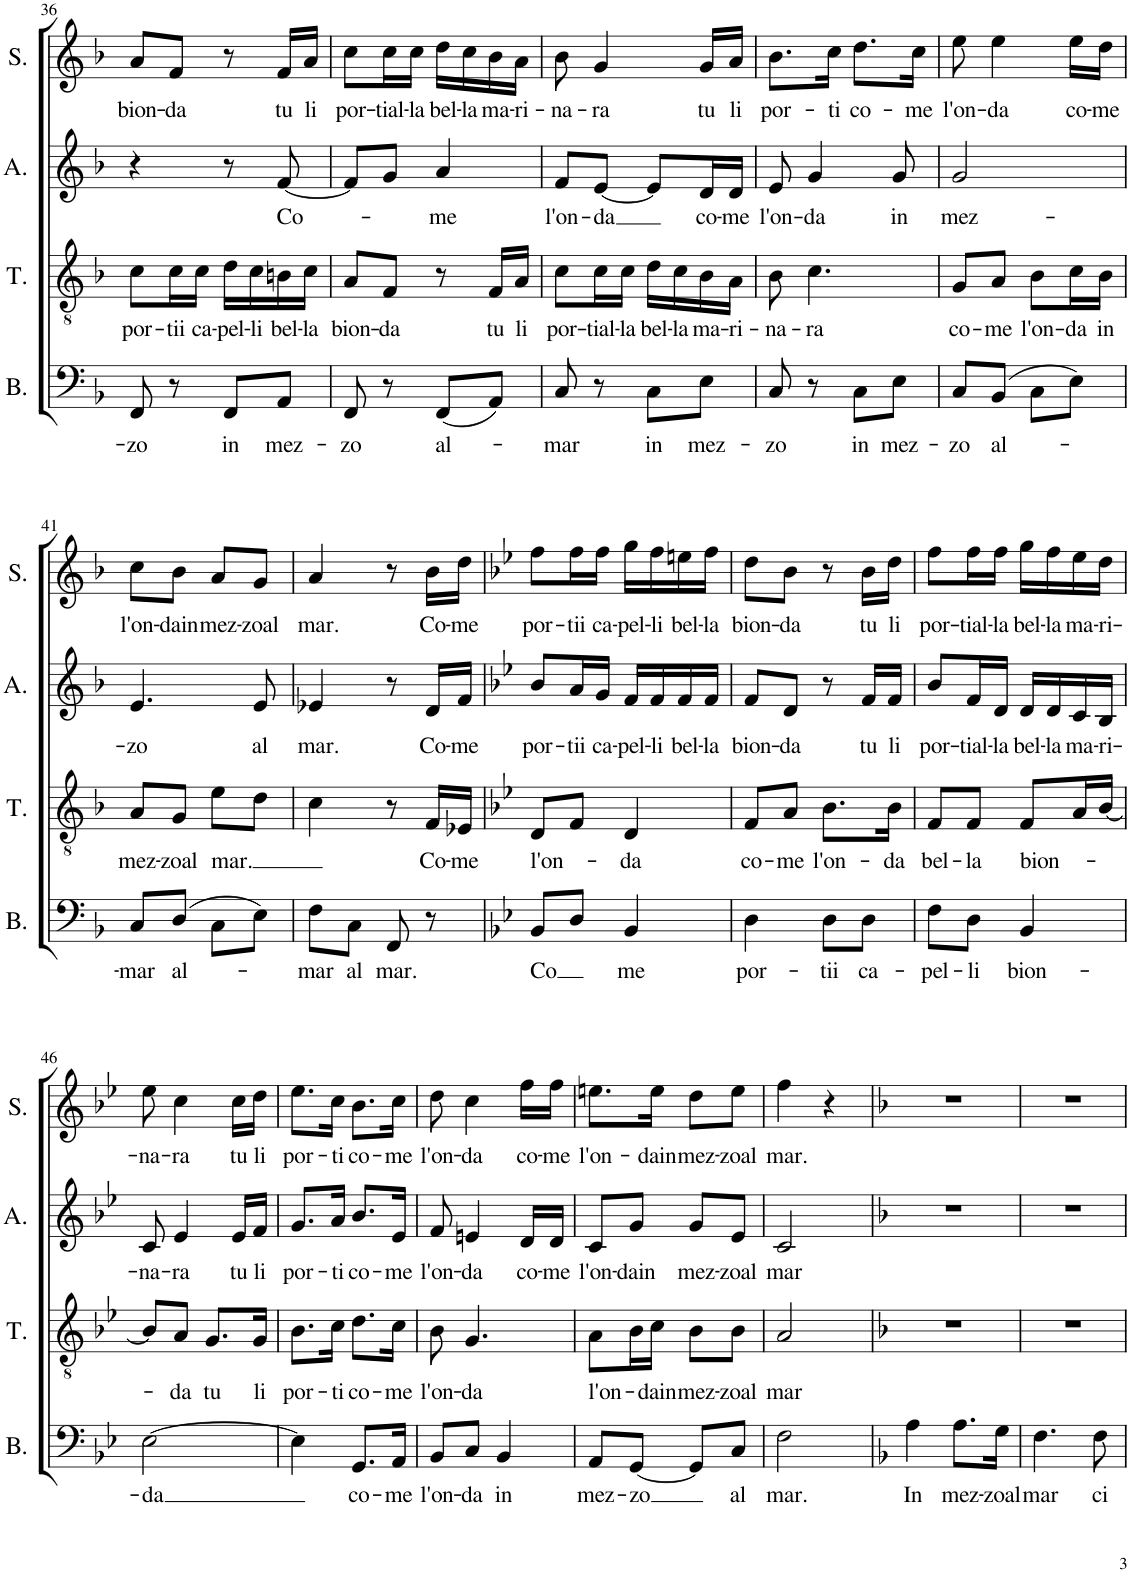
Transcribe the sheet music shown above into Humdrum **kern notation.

**kern	**text	**kern	**text	**kern	**text	**kern	**text
*part4	*part4	*part3	*part3	*part2	*part2	*part1	*part1
*staff4	*staff4	*staff3	*staff3	*staff2	*staff2	*staff1	*staff1
*I"Bass	*	*I"Tenor	*	*I"Alto	*	*I"Soprano	*
*I'B.	*	*I'T.	*	*I'A.	*	*I'S.	*
!!LO:PB:g=z
*clefF4	*	*clefGv2	*	*clefG2	*	*clefG2	*
*k[b-]	*	*k[b-]	*	*k[b-]	*	*k[b-]	*
*M2/4	*	*M2/4	*	*M2/4	*	*M2/4	*
=36	=36	=36	=36	=36	=36	=36	=36
!	!LO:LY:b	!	!LO:LY:b	!	!	!	!LO:LY:b
8FF/	-zo	8c\L	por-	4r	.	8a/L	bion-
!	!	!	!LO:LY:b	!	!	!	!LO:LY:b
8r	.	16c\L	-tii	.	.	8f/J	-da
!	!	!	!LO:LY:b	!	!	!	!
.	.	16c\JJ	ca-	.	.	.	.
!	!LO:LY:b	!	!LO:LY:b	!	!	!	!
8FF/L	in	16d\LL	-pel-	8r	.	8r	.
!	!	!	!LO:LY:b	!	!	!	!
.	.	16c\	-li	.	.	.	.
!	!LO:LY:b	!	!LO:LY:b	!	!LO:LY:b	!	!LO:LY:b
8AA/J	mez-	16Bn\	bel-	[8f/	Co-	16f/LL	tu
!	!	!	!LO:LY:b	!	!	!	!LO:LY:b
.	.	16c\JJ	-la	.	.	16a/JJ	li
=37	=37	=37	=37	=37	=37	=37	=37
!	!LO:LY:b	!	!LO:LY:b	!	!	!	!LO:LY:b
8FF/	-zo	8A/L	bion-	8f/L]	.	8cc\L	por-
!	!	!	!LO:LY:b	!	!	!	!LO:LY:b
8r	.	8F/J	-da	8g/J	.	16cc\L	-tial-
!	!	!	!	!	!	!	!LO:LY:b
.	.	.	.	.	.	16cc\JJ	-la
!	!LO:LY:b	!	!	!	!LO:LY:b	!	!LO:LY:b
(8FF/L	al-	8r	.	4a/	-me	16dd\LL	bel-
!	!	!	!	!	!	!	!LO:LY:b
.	.	.	.	.	.	16cc\	-la
!	!	!	!LO:LY:b	!	!	!	!LO:LY:b
8AA/J)	.	16F/LL	tu	.	.	16b-\	ma-
!	!	!	!LO:LY:b	!	!	!	!LO:LY:b
.	.	16A/JJ	li	.	.	16a\JJ	-ri-
=38	=38	=38	=38	=38	=38	=38	=38
!	!LO:LY:b	!	!LO:LY:b	!	!LO:LY:b	!	!LO:LY:b
8C/	-mar	8c\L	por-	8f/L	l'on-	8b-\	-na-
!	!	!	!LO:LY:b	!	!LO:LY:b	!	!LO:LY:b
8r	.	16c\L	-tial-	[8e/J	-da	4g/	-ra
!	!	!	!LO:LY:b	!	!	!	!
.	.	16c\JJ	-la	.	.	.	.
!	!LO:LY:b	!	!LO:LY:b	!	!	!	!
8C\L	in	16d\LL	bel-	8e/L]	.	.	.
!	!	!	!LO:LY:b	!	!	!	!
.	.	16c\	-la	.	.	.	.
!	!LO:LY:b	!	!LO:LY:b	!	!LO:LY:b	!	!LO:LY:b
8E\J	mez-	16B-\	ma-	16d/L	co-	16g/LL	tu
!	!	!	!LO:LY:b	!	!LO:LY:b	!	!LO:LY:b
.	.	16A\JJ	-ri-	16d/JJ	-me	16a/JJ	li
=39	=39	=39	=39	=39	=39	=39	=39
!	!LO:LY:b	!	!LO:LY:b	!	!LO:LY:b	!	!LO:LY:b
8C/	-zo	8B-\	-na-	8e/	l'on-	8.b-\L	por-
!	!	!	!LO:LY:b	!	!LO:LY:b	!	!
8r	.	4.c\	-ra	4g/	-da	.	.
!	!	!	!	!	!	!	!LO:LY:b
.	.	.	.	.	.	16cc\Jk	-ti
!	!LO:LY:b	!	!	!	!	!	!LO:LY:b
8C\L	in	.	.	.	.	8.dd\L	co-
!	!LO:LY:b	!	!	!	!LO:LY:b	!	!
8E\J	mez-	.	.	8g/	in	.	.
!	!	!	!	!	!	!	!LO:LY:b
.	.	.	.	.	.	16cc\Jk	-me
=40	=40	=40	=40	=40	=40	=40	=40
!	!LO:LY:b	!	!LO:LY:b	!	!LO:LY:b	!	!LO:LY:b
8C/L	-zo	8G/L	co-	2g/	mez-	8ee\	l'on-
!	!LO:LY:b	!	!LO:LY:b	!	!	!	!LO:LY:b
(8BB-/J	al-	8A/J	-me	.	.	4ee\	-da
!	!	!	!LO:LY:b	!	!	!	!
8C\L	.	8B-\L	l'on-	.	.	.	.
!	!	!	!LO:LY:b	!	!	!	!LO:LY:b
8E\J)	.	16c\L	-da	.	.	16ee\LL	co-
!	!	!	!LO:LY:b	!	!	!	!LO:LY:b
.	.	16B-\JJ	in	.	.	16dd\JJ	-me
!!LO:LB:g=z
=41	=41	=41	=41	=41	=41	=41	=41
!	!LO:LY:b	!	!LO:LY:b	!	!LO:LY:b	!	!LO:LY:b
8C/L	-mar	8A/L	mez-	4.e/	-zo	8cc\L	l'on-
!	!LO:LY:b	!	!LO:LY:b	!	!	!	!LO:LY:b
(8D/J	al-	8G/J	-zoal	.	.	8b-\J	-dain
!	!	!	!LO:LY:b	!	!	!	!LO:LY:b
8C\L	.	8e\L	mar.	.	.	8a/L	mez-
!	!	!	!	!	!LO:LY:b	!	!LO:LY:b
8E\J)	.	8d\J	.	8e/	al	8g/J	-zoal
=42	=42	=42	=42	=42	=42	=42	=42
!	!LO:LY:b	!	!	!	!LO:LY:b	!	!LO:LY:b
8F\L	-mar	4c\	.	4e-X/	mar.	4a/	mar.
!	!LO:LY:b	!	!	!	!	!	!
8C\J	al	.	.	.	.	.	.
!	!LO:LY:b	!	!	!	!	!	!
8FF/	mar.	8r	.	8r	.	8r	.
!	!	!	!LO:LY:b	!	!LO:LY:b	!	!LO:LY:b
8r	.	16F/LL	Co-	16d/LL	Co-	16b-\LL	Co-
!	!	!	!LO:LY:b	!	!LO:LY:b	!	!LO:LY:b
.	.	16E-X/JJ	-me	16f/JJ	-me	16dd\JJ	-me
=43	=43	=43	=43	=43	=43	=43	=43
*k[b-e-]	*	*k[b-e-]	*	*k[b-e-]	*	*k[b-e-]	*
!	!LO:LY:b	!	!LO:LY:b	!	!LO:LY:b	!	!LO:LY:b
8BB-/L	-Co	8D/L	l'on-	8b-/L	por-	8ff\L	por-
!	!	!	!	!	!LO:LY:b	!	!LO:LY:b
8D/J	.	8F/J	.	16a/L	-tii	16ff\L	-tii
!	!	!	!	!	!LO:LY:b	!	!LO:LY:b
.	.	.	.	16g/JJ	ca-	16ff\JJ	ca-
!	!LO:LY:b	!	!LO:LY:b	!	!LO:LY:b	!	!LO:LY:b
4BB-/	me	4D/	-da	16f/LL	-pel-	16gg\LL	-pel-
!	!	!	!	!	!LO:LY:b	!	!LO:LY:b
.	.	.	.	16f/	-li	16ff\	-li
!	!	!	!	!	!LO:LY:b	!	!LO:LY:b
.	.	.	.	16f/	bel-	16een\	bel-
!	!	!	!	!	!LO:LY:b	!	!LO:LY:b
.	.	.	.	16f/JJ	-la	16ff\JJ	-la
=44	=44	=44	=44	=44	=44	=44	=44
!	!LO:LY:b	!	!LO:LY:b	!	!LO:LY:b	!	!LO:LY:b
4D\	por-	8F/L	co-	8f/L	bion-	8dd\L	bion-
!	!	!	!LO:LY:b	!	!LO:LY:b	!	!LO:LY:b
.	.	8A/J	-me	8d/J	-da	8b-\J	-da
!	!LO:LY:b	!	!LO:LY:b	!	!	!	!
8D\L	-tii	8.B-\L	l'on-	8r	.	8r	.
!	!LO:LY:b	!	!	!	!LO:LY:b	!	!LO:LY:b
8D\J	ca-	.	.	16f/LL	tu	16b-\LL	tu
!	!	!	!LO:LY:b	!	!LO:LY:b	!	!LO:LY:b
.	.	16B-\Jk	-da	16f/JJ	li	16dd\JJ	li
=45	=45	=45	=45	=45	=45	=45	=45
!	!LO:LY:b	!	!LO:LY:b	!	!LO:LY:b	!	!LO:LY:b
8F\L	-pel-	8F/L	bel-	8b-/L	por-	8ff\L	por-
!	!LO:LY:b	!	!LO:LY:b	!	!LO:LY:b	!	!LO:LY:b
8D\J	-li	8F/J	-la	16f/L	-tial-	16ff\L	-tial-
!	!	!	!	!	!LO:LY:b	!	!LO:LY:b
.	.	.	.	16d/JJ	-la	16ff\JJ	-la
!	!LO:LY:b	!	!LO:LY:b	!	!LO:LY:b	!	!LO:LY:b
4BB-/	bion-	8F/L	bion-	16d/LL	bel-	16gg\LL	bel-
!	!	!	!	!	!LO:LY:b	!	!LO:LY:b
.	.	.	.	16d/	-la	16ff\	-la
!	!	!	!	!	!LO:LY:b	!	!LO:LY:b
.	.	16A/L	.	16c/	ma-	16ee-\	ma-
!	!	!	!	!	!LO:LY:b	!	!LO:LY:b
.	.	[16B-/JJ	.	16B-/JJ	-ri-	16dd\JJ	-ri-
!!LO:LB:g=z
=46	=46	=46	=46	=46	=46	=46	=46
!	!LO:LY:b	!	!	!	!LO:LY:b	!	!LO:LY:b
[2E-\	-da	8B-/L]	.	8c/	-na-	8ee-\	-na-
!	!	!	!LO:LY:b	!	!LO:LY:b	!	!LO:LY:b
.	.	8A/J	-da	4e-/	-ra	4cc\	-ra
!	!	!	!LO:LY:b	!	!	!	!
.	.	8.G/L	tu	.	.	.	.
!	!	!	!	!	!LO:LY:b	!	!LO:LY:b
.	.	.	.	16e-/LL	tu	16cc\LL	tu
!	!	!	!LO:LY:b	!	!LO:LY:b	!	!LO:LY:b
.	.	16G/Jk	li	16f/JJ	li	16dd\JJ	li
=47	=47	=47	=47	=47	=47	=47	=47
!	!	!	!LO:LY:b	!	!LO:LY:b	!	!LO:LY:b
4E-\]	.	8.B-\L	por-	8.g/L	por-	8.ee-\L	por-
!	!	!	!LO:LY:b	!	!LO:LY:b	!	!LO:LY:b
.	.	16c\Jk	-ti	16a/Jk	-ti	16cc\Jk	-ti
!	!LO:LY:b	!	!LO:LY:b	!	!LO:LY:b	!	!LO:LY:b
8.GG/L	co-	8.d\L	co-	8.b-/L	co-	8.b-\L	co-
!	!LO:LY:b	!	!LO:LY:b	!	!LO:LY:b	!	!LO:LY:b
16AA/Jk	-me	16c\Jk	-me	16e-/Jk	-me	16cc\Jk	-me
=48	=48	=48	=48	=48	=48	=48	=48
!	!LO:LY:b	!	!LO:LY:b	!	!LO:LY:b	!	!LO:LY:b
8BB-/L	l'on-	8B-\	l'on-	8f/	l'on-	8dd\	l'on-
!	!LO:LY:b	!	!LO:LY:b	!	!LO:LY:b	!	!LO:LY:b
8C/J	-da	4.G/	-da	4en/	-da	4cc\	-da
!	!LO:LY:b	!	!	!	!	!	!
4BB-/	in	.	.	.	.	.	.
!	!	!	!	!	!LO:LY:b	!	!LO:LY:b
.	.	.	.	16d/LL	co-	16ff\LL	co-
!	!	!	!	!	!LO:LY:b	!	!LO:LY:b
.	.	.	.	16d/JJ	-me	16ff\JJ	-me
=49	=49	=49	=49	=49	=49	=49	=49
!	!LO:LY:b	!	!LO:LY:b	!	!LO:LY:b	!	!LO:LY:b
8AA/L	mez-	8A\L	l'on-	8c/L	l'on-	8.een\L	l'on-
!	!LO:LY:b	!	!	!	!LO:LY:b	!	!
[8GG/J	-zo	16B-\L	.	8g/J	-dain	.	.
!	!	!	!LO:LY:b	!	!	!	!LO:LY:b
.	.	16c\JJ	-dain	.	.	16ee\Jk	-dain
!	!	!	!LO:LY:b	!	!LO:LY:b	!	!LO:LY:b
8GG/L]	.	8B-\L	mez-	8g/L	mez-	8dd\L	mez-
!	!LO:LY:b	!	!LO:LY:b	!	!LO:LY:b	!	!LO:LY:b
8C/J	al	8B-\J	-zoal	8e-/J	-zoal	8ee\J	-zoal
=50	=50	=50	=50	=50	=50	=50	=50
!	!LO:LY:b	!	!LO:LY:b	!	!LO:LY:b	!	!LO:LY:b
2F\	mar.	2A/	mar	2c/	mar	4ff\	mar.
.	.	.	.	.	.	4r	.
=51	=51	=51	=51	=51	=51	=51	=51
*k[b-]	*	*k[b-]	*	*k[b-]	*	*k[b-]	*
!	!LO:LY:b	!	!	!	!	!	!
4A\	In	2r	.	2r	.	2r	.
!	!LO:LY:b	!	!	!	!	!	!
8.A\L	mez-	.	.	.	.	.	.
!	!LO:LY:b	!	!	!	!	!	!
16G\Jk	-zoal	.	.	.	.	.	.
=52	=52	=52	=52	=52	=52	=52	=52
!	!LO:LY:b	!	!	!	!	!	!
4.F\	mar	2r	.	2r	.	2r	.
!	!LO:LY:b	!	!	!	!	!	!
8F\	ci	.	.	.	.	.	.
=	=	=	=	=	=	=	=
*-	*-	*-	*-	*-	*-	*-	*-
